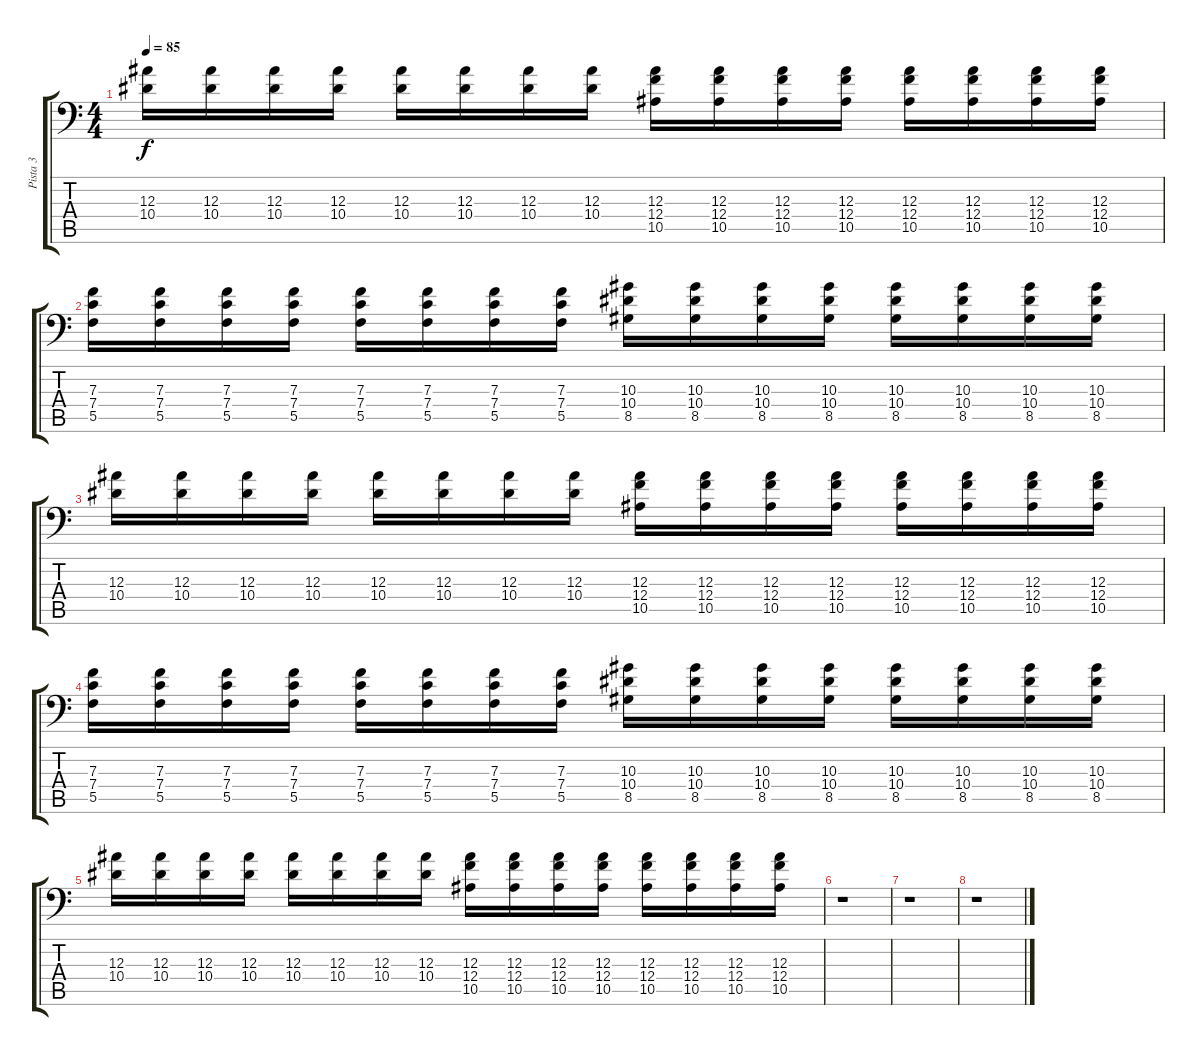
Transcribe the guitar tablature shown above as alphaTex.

\track ("Pista 3" "Pista 3") {instrument distortionguitar}
\staff {score tabs}
\tuning (G3 D3 Bb2 F2 C2 F1) {hide}
\ts (4 4)
\tempo 85
\clef f4
\ks c
(12.3 10.4).16{dy f} (12.3 10.4).16 (12.3 10.4).16 (12.3 10.4).16 (12.3 10.4).16 (12.3 10.4).16 (12.3 10.4).16 (12.3 10.4).16 (12.3 12.4 10.5).16 (12.3 12.4 10.5).16 (12.3 12.4 10.5).16 (12.3 12.4 10.5).16 (12.3 12.4 10.5).16 (12.3 12.4 10.5).16 (12.3 12.4 10.5).16 (12.3 12.4 10.5).16 |
(7.3 7.4 5.5).16 (7.3 7.4 5.5).16 (7.3 7.4 5.5).16 (7.3 7.4 5.5).16 (7.3 7.4 5.5).16 (7.3 7.4 5.5).16 (7.3 7.4 5.5).16 (7.3 7.4 5.5).16 (10.3 10.4 8.5).16 (10.3 10.4 8.5).16 (10.3 10.4 8.5).16 (10.3 10.4 8.5).16 (10.3 10.4 8.5).16 (10.3 10.4 8.5).16 (10.3 10.4 8.5).16 (10.3 10.4 8.5).16 |
(12.3 10.4).16 (12.3 10.4).16 (12.3 10.4).16 (12.3 10.4).16 (12.3 10.4).16 (12.3 10.4).16 (12.3 10.4).16 (12.3 10.4).16 (12.3 12.4 10.5).16 (12.3 12.4 10.5).16 (12.3 12.4 10.5).16 (12.3 12.4 10.5).16 (12.3 12.4 10.5).16 (12.3 12.4 10.5).16 (12.3 12.4 10.5).16 (12.3 12.4 10.5).16 |
(7.3 7.4 5.5).16 (7.3 7.4 5.5).16 (7.3 7.4 5.5).16 (7.3 7.4 5.5).16 (7.3 7.4 5.5).16 (7.3 7.4 5.5).16 (7.3 7.4 5.5).16 (7.3 7.4 5.5).16 (10.3 10.4 8.5).16 (10.3 10.4 8.5).16 (10.3 10.4 8.5).16 (10.3 10.4 8.5).16 (10.3 10.4 8.5).16 (10.3 10.4 8.5).16 (10.3 10.4 8.5).16 (10.3 10.4 8.5).16 |
(12.3 10.4).16 (12.3 10.4).16 (12.3 10.4).16 (12.3 10.4).16 (12.3 10.4).16 (12.3 10.4).16 (12.3 10.4).16 (12.3 10.4).16 (12.3 12.4 10.5).16 (12.3 12.4 10.5).16 (12.3 12.4 10.5).16 (12.3 12.4 10.5).16 (12.3 12.4 10.5).16 (12.3 12.4 10.5).16 (12.3 12.4 10.5).16 (12.3 12.4 10.5).16 |
r.1 |
r.1 |
r.1
